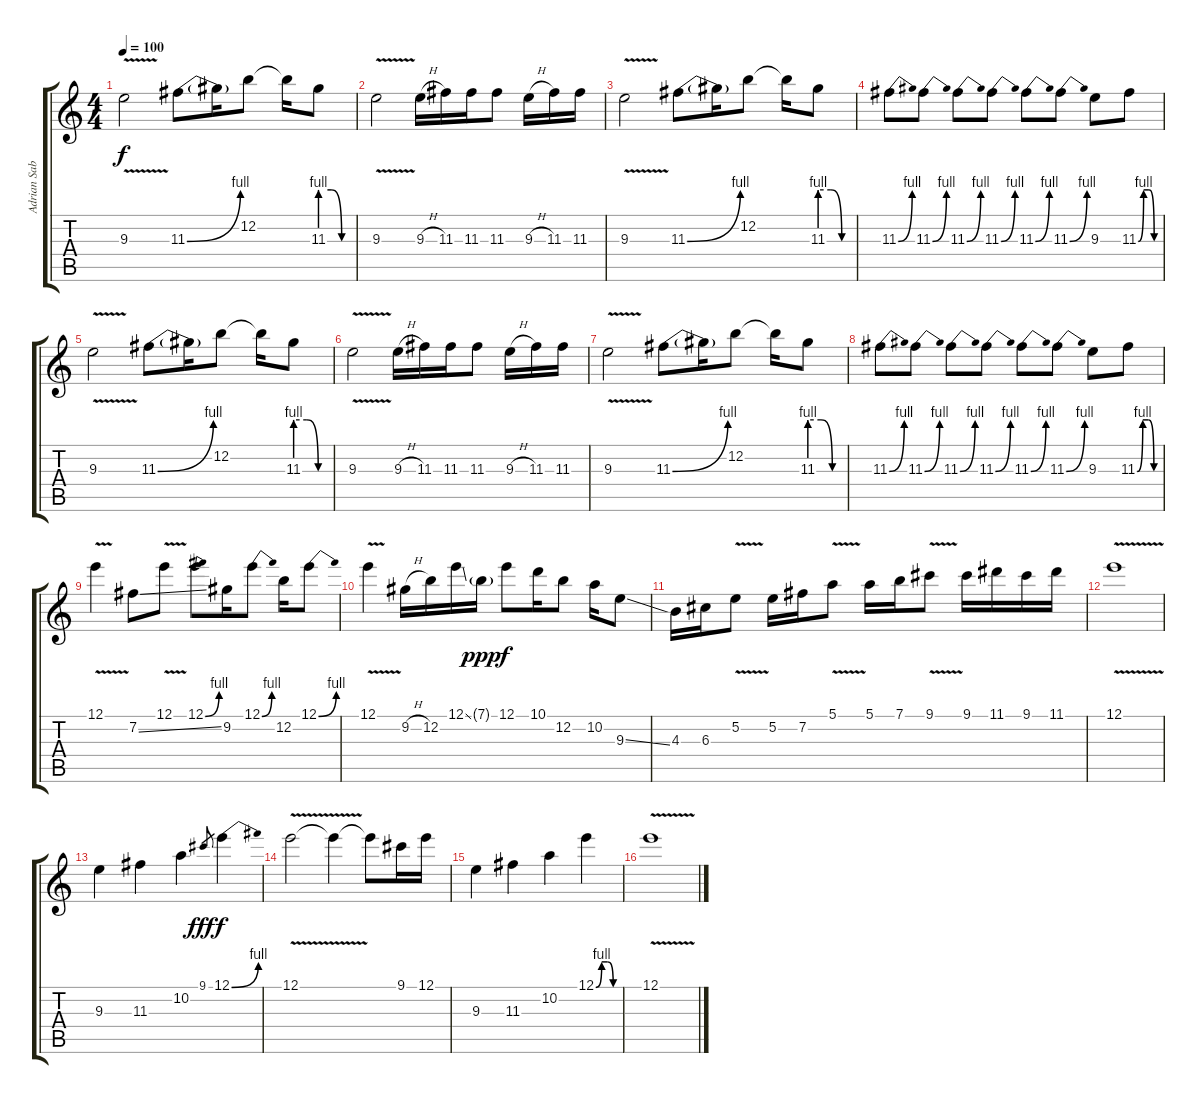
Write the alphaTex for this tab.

\track ("Adrian Sabbath" "Adrian Sab") {instrument distortionguitar}
\staff {score tabs}
\tuning (E4 B3 G3 D3 A2 E2) {hide}
\ts (4 4)
\tempo 100
\clef g2
\ks c
9.3{v}.2{dy f} 11.3{be (bend 0 0 60 4)}.8 11.3{t}.16 12.2.8 12.2{t}.16 11.3{be (custom 0 4 20 4 40 0 60 0)}.8 |
9.3{v}.2 9.3{h}.16 11.3.16 11.3.16 11.3.8 9.3{h}.16 11.3.16 11.3.16 |
9.3{v}.2 11.3{be (bend 0 0 60 4)}.8 11.3{t}.16 12.2.8 12.2{t}.16 11.3{be (custom 0 4 20 4 40 0 60 0)}.8 |
11.3{be (bend 0 0 60 4)}.8 11.3{be (bend 0 0 60 4)}.8 11.3{be (bend 0 0 60 4)}.8 11.3{be (bend 0 0 60 4)}.8 11.3{be (bend 0 0 60 4)}.8 11.3{be (bend 0 0 60 4)}.8 9.3.8 11.3{be (custom 0 0 15 4 30 4 45 0 60 0)}.8 |
9.3{v}.2{volume 14} 11.3{be (bend 0 0 60 4)}.8 11.3{t}.16 12.2.8 12.2{t}.16 11.3{be (custom 0 4 20 4 40 0 60 0)}.8 |
9.3{v}.2 9.3{h}.16 11.3.16 11.3.16 11.3.8 9.3{h}.16 11.3.16 11.3.16 |
9.3{v}.2 11.3{be (bend 0 0 60 4)}.8 11.3{t}.16 12.2.8 12.2{t}.16 11.3{be (custom 0 4 20 4 40 0 60 0)}.8 |
11.3{be (bend 0 0 60 4)}.8 11.3{be (bend 0 0 60 4)}.8 11.3{be (bend 0 0 60 4)}.8 11.3{be (bend 0 0 60 4)}.8 11.3{be (bend 0 0 60 4)}.8 11.3{be (bend 0 0 60 4)}.8 9.3.8 11.3{be (custom 0 0 15 4 30 4 45 0 60 0)}.8 |
12.1{v}.4{volume 14} 7.2{ss}.8 12.1{v}.8 12.1{be (bend 0 0 60 4)}.8 9.2.16 12.1{be (bend 0 0 60 4)}.8 12.2.16 12.1{be (bend 0 0 60 4)}.8 |
12.1{v}.4 9.2{h}.16 12.2.16 12.1{ss}.16 7.1{g}.16{dy ppp} 12.1.8{dy f} 10.1.16 12.2.8 10.2.16 9.3{ss}.8 |
4.3.16 6.3.16 5.2{v}.8 5.2.16 7.2.16 5.1{v}.8 5.1.16 7.1.16 9.1{v}.8 9.1.16 11.1.16 9.1.16 11.1.16 |
12.1{v}.1 |
9.3.4{volume 14} 11.3.4 10.2.4 9.1.8{gr dy fff} 12.1{be (bend 0 0 60 4)}.4{dy f} |
12.1{v}.2 12.1{t}.4 12.1{t}.8 9.1.16 12.1.16 |
9.3.4 11.3.4 10.2.4 12.1{be (custom 0 0 15 4 30 4 45 0 60 0)}.4 |
12.1{v}.1
